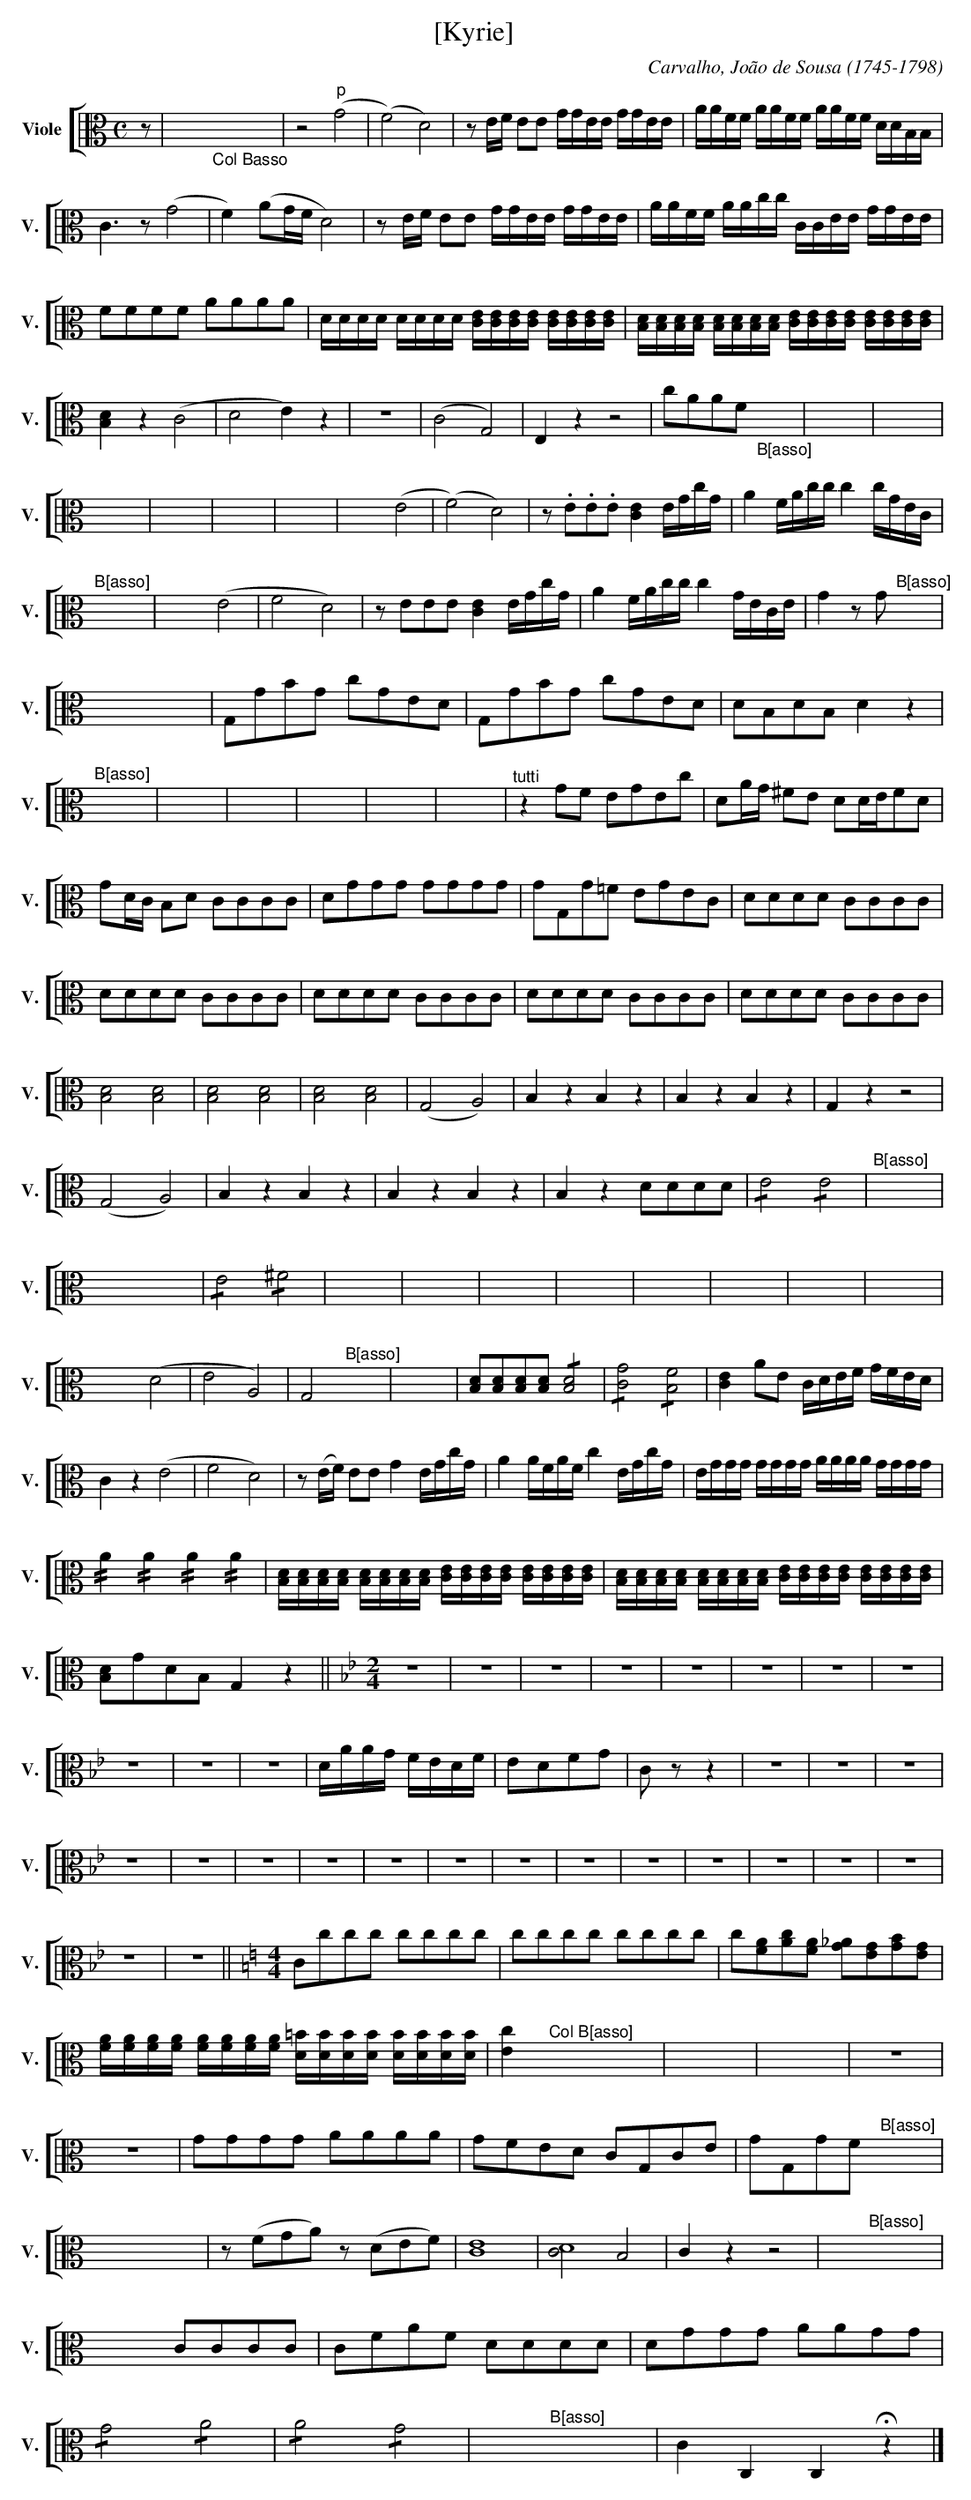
X:1
T:[Kyrie]
C:Carvalho, Jo\~ao de Sousa (1745-1798)
M:C
L:1/4
K:C
V: 9 clef=alto name="Viole" sname="V."
%%staves [ 9 ]
z/2| "_Col Basso" X4|z2 ("^p"G2| \
(F2)D2)|z/2E1/4F1/4 E/2E/2 G1/4G1/4E1/4E1/4 G1/4G1/4E1/4E1/4| A1/4A1/4F1/4F1/4 A1/4A1/4F1/4F1/4 A1/4A1/4F1/4F1/4 D1/4D1/4B,1/4B,1/4|C3/2 z/2 (G2|F)(A1/2G1/4F1/4D2)| \
z/2 E1/4F1/4 E/2E1/2 G1/4G1/4E1/4E1/4 G1/4G1/4E1/4E1/4|A1/4A1/4F1/4F1/4 A1/4A1/4c1/4c1/4 C1/4C1/4E1/4E1/4 G1/4G1/4E1/4E1/4| \
F/2F/2F/2F/2 A/2A/2A/2A/2|D1/4D1/4D1/4D1/4 D1/4D1/4D1/4D1/4 [CE]1/4[CE]1/4[CE]1/4[CE]1/4 [CE]1/4[CE]1/4[CE]1/4[CE]1/4| \
[B,D]1/4[B,D]1/4[B,D]1/4[B,D]1/4 [B,D]1/4[B,D]1/4[B,D]1/4[B,D]1/4 [CE]1/4[CE]1/4[CE]1/4[CE]1/4 [CE]1/4[CE]1/4[CE]1/4[CE]1/4|[B,D]z (C2|D2 E)z| \
z4|(C2 G,2)|E, z z2|c/2A/2A/2F/2 "_B[asso]" x2|X| \
X| X| X| \
X|X|x2 (E2|(F2)D2)|z/2 .E/2.E/2.E/2 [CE] E1/4G1/4c1/4G1/4| \
A F1/4A1/4c1/4c1/4 c c1/4G1/4E1/4C1/4|"^B[asso]" X|x2(E2|F2D2)|z/2 E/2E/2E/2 [CE] E1/4G1/4c1/4G1/4| \
A F1/4A1/4c1/4c1/4 c G1/4E1/4C1/4E1/4|G z/2G/2 "^B[asso]" x2|X5|G,/2G/2B/2G/2 c/2G/2E/2D/2| \
G,/2G/2B/2G/2 c/2G/2E/2D/2|D/2B,/2D/2B,/2 D z| "^B[asso]" X|X|X|X|X|X|"^tutti" zG/2F/2 E/2G/2E/2c/2| \
D/2A/4G/4 ^F/2E/2 D/2D/4E/4F/2D/2|G/2D/4C/4 B,/2D/2 C/2C/2C/2C/2|D/2G/2G/2G/2 G/2G/2G/2G/2| \
G/2G,/2G/2=F/2 E/2G/2E/2C/2|D/2D/2D/2D/2 C/2C/2C/2C/2|D/2D/2D/2D/2 C/2C/2C/2C/2|D/2D/2D/2D/2 C/2C/2C/2C/2|D/2D/2D/2D/2 C/2C/2C/2C/2|D/2D/2D/2D/2 C/2C/2C/2C/2|[B,2D2][B,2D2]|[B,2D2] [B,2D2]|[B,2D2] [B,2D2]| \
(G,2A,2)|B,z B, z|B, z B, z|G, z z2|(G,2A,2)|B, z B, z|B, z B, z|B, z D/2D/2D/2D/2|!/!E2 !/!E2| \
"^B[asso]" X|X5|!/!E2 !/!^F2|X|X|X|X|X|X|X|X|x2(D2|E2A,2)|G,2 "^B[asso]" x2|X|[B,D]/2[B,D]/2[B,D]/2[B,D]/2 !/![B,D]2| !/![CG]2 !/![B,F]2|[CE] A/2E/2 C/4D/4E/4F/4 G/4F/4E/4D/4 |Cz (E2| \
F2 D2)|z/2 (E/4F/4) E/2E/2 G E/4G/4c/4G/4|A A/4F/4A/4F/4 c E/4G/4c/4G/4|E/4G/4G/4G/4 G/4G/4G/4G/4 A/4A/4A/4A/4 G/4G/4G/4G/4| \
!//!A!//!A!//!A!//!A|[B,D]/4[B,D]/4[B,D]/4[B,D]/4 [B,D]/4[B,D]/4[B,D]/4[B,D]/4 [c,E]/4[c,E]/4[c,E]/4[c,E]/4 [c,E]/4[c,E]/4[c,E]/4[c,E]/4|[B,D]/4[B,D]/4[B,D]/4[B,D]/4 [B,D]/4[B,D]/4[B,D]/4[B,D]/4 [c,E]/4[c,E]/4[c,E]/4[c,E]/4 [c,E]/4[c,E]/4[c,E]/4[c,E]/4| \
[B,D]/2G/2D/2B,/2 G, !fermatta!z|| \
K:Bb
M:2/4
z2|z2|z2|z2|z2|z2|z2|z2|z2|z2|z2|D1/4A1/4A1/4G1/4 F1/4E1/4D1/4F1/4|E/2D/2F/2G/2| \
C/2 z/2 z|z2|z2|z2|z2|z2|z2|z2|z2|z2|z2|z2|z2|z2|z2|z2|z2|z2|!fermatta!z2|| \
K:C
M:4/4
C/2c/2c/2c/2 c/2c/2c/2c/2|c/2c/2c/2c/2 c/2c/2c/2c/2|c/2[FA]/2[Ac]/2[FA]/2 [G/2_A][EG]/2[GB]/2[EG]/2| \
[FA]/4[FA]/4[FA]/4[FA]/4 [FA]/4[FA]/4[FA]/4[FA]/4 [D=B]/4[DB]/4[DB]/4[DB]/4 [DB]/4[DB]/4[DB]/4[DB]/4|[Ec] "^Col B[asso]"x x2| \
X|X|z4|z4|G/2G/2G/2G/2 A/2A/2A/2A/2|G/2F/2E/2D/2 C/2G,/2C/2E/2|G/2G,/2G/2F/2 "^B[asso]" x2| \
X7|z/2 (F/2G/2A/2) z/2 (D/2E/2F/2)| \
[CE]4|[C2D4] B,2|C z z2|"^B[asso]" X3|x2 C/2C/2C/2C/2|C/2F/2A/2F/2 D/2D/2D/2D/2|D/2G/2G/2G/2 A/2A/2G/2G/2| \
!/!G2 !/!A2|!/!A2 !/!G2 | "^B[asso]" X4 | CC,C, !fermata!z|]
